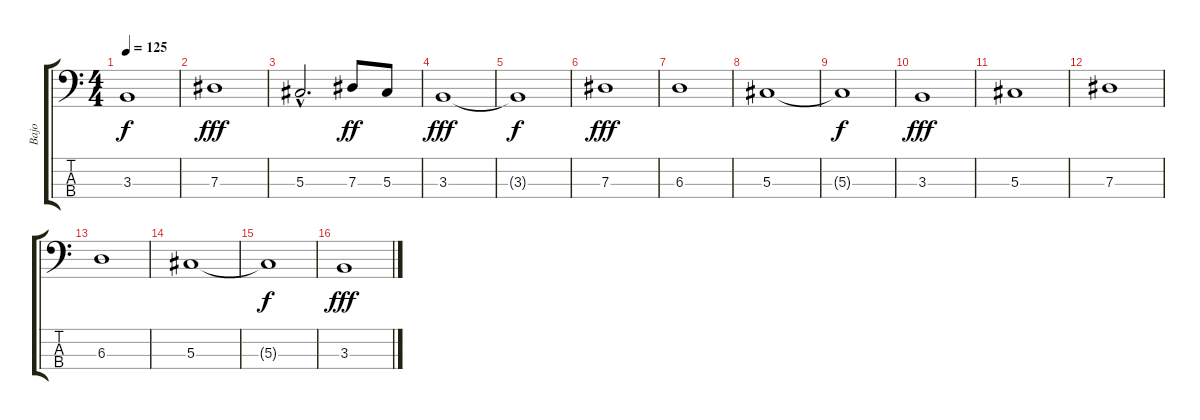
\track ("Bajo" "Bajo") {instrument electricbasspick}
\staff {score tabs}
\tuning (Gb2 Db2 Ab1 Eb1) {hide}
\ts (4 4)
\tempo 125
\clef f4
\ks c
3.3{t}.1{dy f} |
7.3.1{dy fff} |
5.3{hac}.2{d} 7.3.8{dy ff} 5.3.8 |
3.3.1{dy fff} |
3.3{t}.1{dy f} |
7.3.1{dy fff} |
6.3.1 |
5.3.1 |
5.3{t}.1{dy f} |
3.3.1{dy fff} |
5.3.1 |
7.3.1 |
6.3.1 |
5.3.1 |
5.3{t}.1{dy f} |
3.3.1{dy fff}
